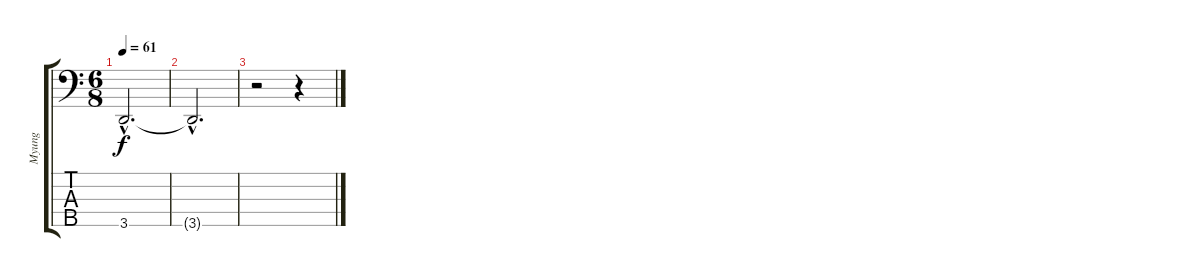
\track ("Myung" "Myung") {instrument electricbassfinger}
\staff {score tabs}
\tuning (G2 D2 A1 E1 B0) {hide}
\ts (6 8)
\tempo 61
\clef f4
\ks c
3.5{hac t}.2{d dy f} |
3.5{hac t}.2{d} |
r.2 r.4
